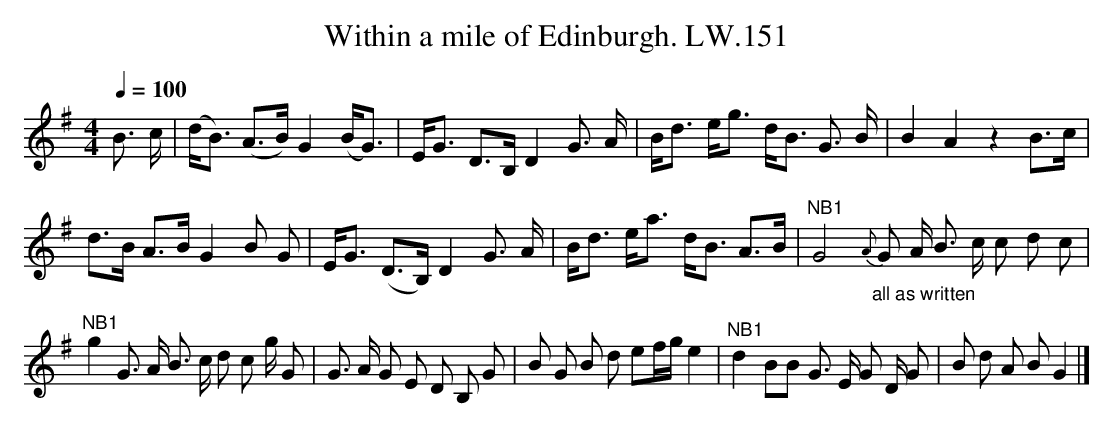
X:1
T:Within a mile of Edinburgh. LW.151
M:4/4
L:1/8
Q:1/4=100
K:G
B3/ c/|(d<B) (A>B) G2 (B<G)|E<G D>B, D2G3/ A/|B<d e<g d<B G3/ B/|B2A2 z2 B>c|
d>B A>B G2 B G|E<G (D>B,) D2 G> A|B<d e<a d<B A>B|"^NB1"G4 "_all as written"{A}G A/ B> c c d c |
"^NB1"g2 G> A B> c d c g/ G|G> A G E D B, G|B G B d ef/g/ e2|"^NB1"d2 BB G> E G D/ G|B d A B G2 |]
